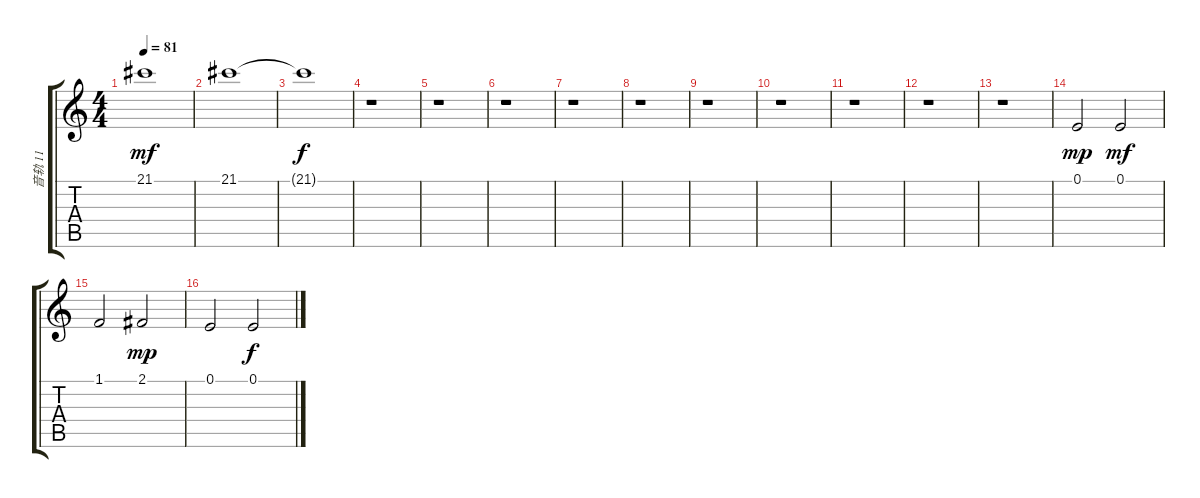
\track ("音轨 11" "音轨 11") {instrument stringensemble2}
\staff {score tabs}
\tuning (E4 B3 G3 D3 A2 E2) {hide}
\ts (4 4)
\tempo 81
\clef g2
\ks c
21.1.1{dy mf} |
21.1.1 |
21.1{t}.1{dy f} |
r.1 |
r.1 |
r.1 |
r.1 |
r.1 |
r.1 |
r.1 |
r.1 |
r.1 |
r.1 |
0.1.2{dy mp} 0.1.2{dy mf} |
1.1.2 2.1.2{dy mp} |
0.1.2 0.1.2{dy f}
